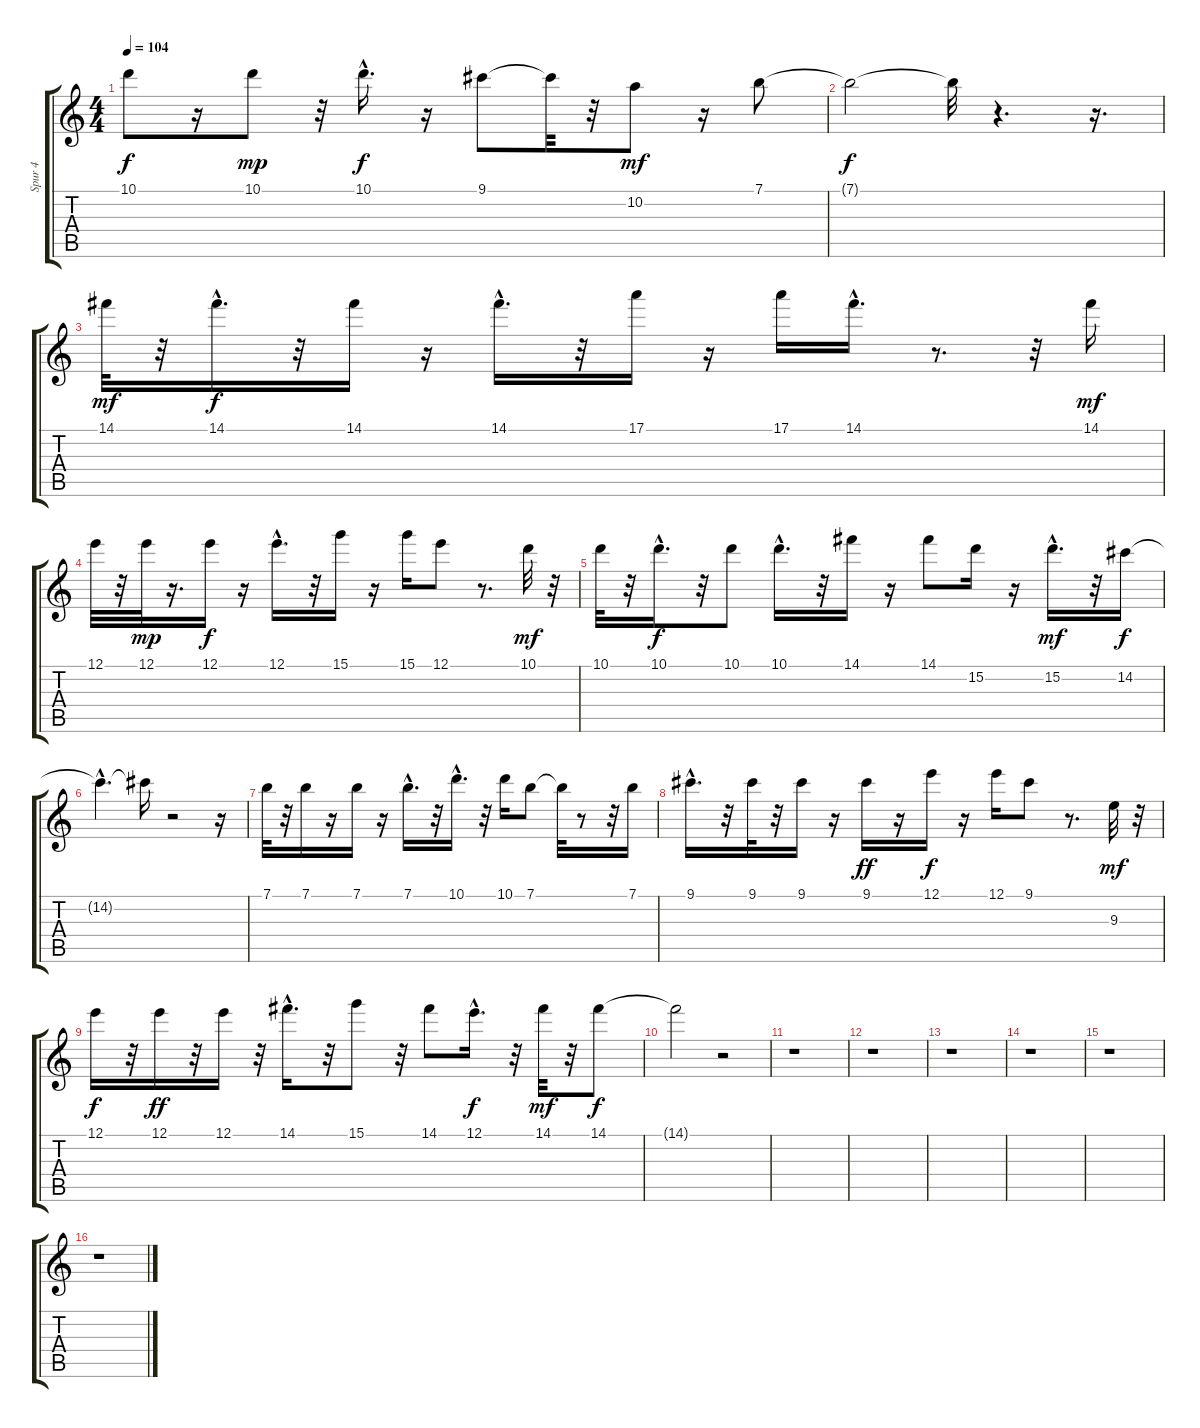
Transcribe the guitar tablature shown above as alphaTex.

\track ("Spur 4" "Spur 4") {instrument acousticguitarnylon}
\staff {score tabs}
\tuning (E4 B3 G3 D3 A2 E2) {hide}
\ts (4 4)
\tempo 104
\clef g2
\ks c
10.1.8{dy f} r.16 10.1.8{dy mp} r.32 10.1{hac}.16{d dy f} r.16 9.1.8 9.1{t}.32 r.32 10.2.8{dy mf} r.16 7.1.8 |
7.1{t}.2{dy f} 7.1{t}.32 r.4{d} r.16{d} |
14.1.32{dy mf} r.32 14.1{hac}.16{d dy f} r.32 14.1.16 r.16 14.1{hac}.16{d} r.32 17.1.16 r.16 17.1.16 14.1{hac}.16{d} r.8{d} r.32 14.1.16{dy mf} |
12.1.32 r.32 12.1.32{dy mp} r.16{d} 12.1.16{dy f} r.16 12.1{hac}.16{d} r.32 15.1.16 r.16 15.1.16 12.1.8 r.8{d} 10.1.32{dy mf} r.32 |
10.1.32 r.32 10.1{hac}.16{d dy f} r.32 10.1.8 10.1{hac}.16{d} r.32 14.1.16 r.16 14.1.8 15.2.16 r.16 15.2{hac}.16{d dy mf} r.32 14.2.16{dy f} |
14.2{hac t}.4{d} 14.2{t}.16 r.2 r.16 |
7.1.32 r.32 7.1.16 r.16 7.1.16 r.16 7.1{hac}.16{d} r.32 10.1{hac}.16{d} r.32 10.1.16 7.1.8 7.1{t}.32 r.8 r.32 7.1.16 |
9.1{hac}.16{d} r.32 9.1.32 r.32 9.1.16 r.16 9.1.16{dy ff} r.16 12.1.16{dy f} r.16 12.1.16 9.1.8 r.8{d} 9.3.32{dy mf} r.32 |
12.1.16{dy f} r.32 12.1.16{dy ff} r.32 12.1.16 r.32 14.1{hac}.16{d} r.32 15.1.8 r.32 14.1.8 12.1{hac}.16{d dy f} r.32 14.1.32{dy mf} r.32 14.1.8{dy f} |
14.1{t}.2 r.2 |
r.1 |
r.1 |
r.1 |
r.1 |
r.1 |
r.1
